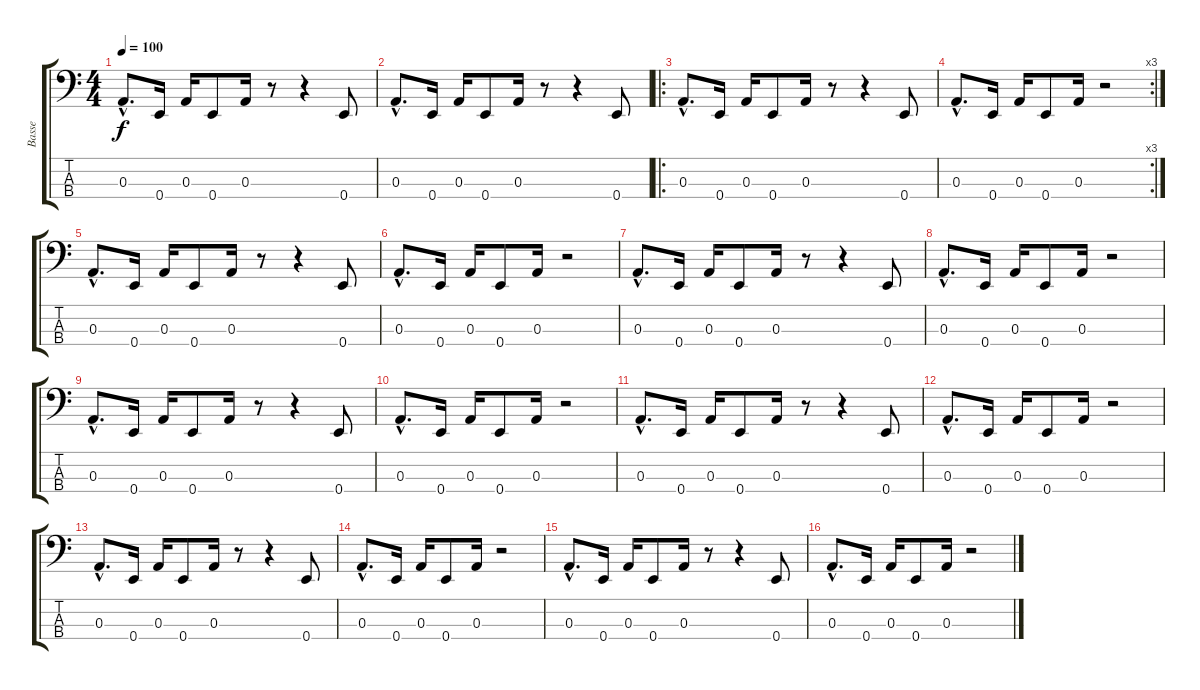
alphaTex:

\track ("Basse" "Basse") {instrument electricbassfinger}
\staff {score tabs}
\tuning (G2 D2 A1 E1) {hide}
\ts (4 4)
\tempo 100
\clef f4
\ks c
0.3{hac}.8{d dy f} 0.4.16 0.3.16 0.4.8 0.3.16 r.8 r.4 0.4.8 |
0.3{hac}.8{d} 0.4.16 0.3.16 0.4.8 0.3.16 r.8 r.4 0.4.8 |
\ro
0.3{hac}.8{d} 0.4.16 0.3.16 0.4.8 0.3.16 r.8 r.4 0.4.8 |
\rc 3
0.3{hac}.8{d} 0.4.16 0.3.16 0.4.8 0.3.16 r.2 |
0.3{hac}.8{d} 0.4.16 0.3.16 0.4.8 0.3.16 r.8 r.4 0.4.8 |
0.3{hac}.8{d} 0.4.16 0.3.16 0.4.8 0.3.16 r.2 |
0.3{hac}.8{d} 0.4.16 0.3.16 0.4.8 0.3.16 r.8 r.4 0.4.8 |
0.3{hac}.8{d} 0.4.16 0.3.16 0.4.8 0.3.16 r.2 |
0.3{hac}.8{d} 0.4.16 0.3.16 0.4.8 0.3.16 r.8 r.4 0.4.8 |
0.3{hac}.8{d} 0.4.16 0.3.16 0.4.8 0.3.16 r.2 |
0.3{hac}.8{d} 0.4.16 0.3.16 0.4.8 0.3.16 r.8 r.4 0.4.8 |
0.3{hac}.8{d} 0.4.16 0.3.16 0.4.8 0.3.16 r.2 |
0.3{hac}.8{d} 0.4.16 0.3.16 0.4.8 0.3.16 r.8 r.4 0.4.8 |
0.3{hac}.8{d} 0.4.16 0.3.16 0.4.8 0.3.16 r.2 |
0.3{hac}.8{d} 0.4.16 0.3.16 0.4.8 0.3.16 r.8 r.4 0.4.8 |
0.3{hac}.8{d} 0.4.16 0.3.16 0.4.8 0.3.16 r.2
